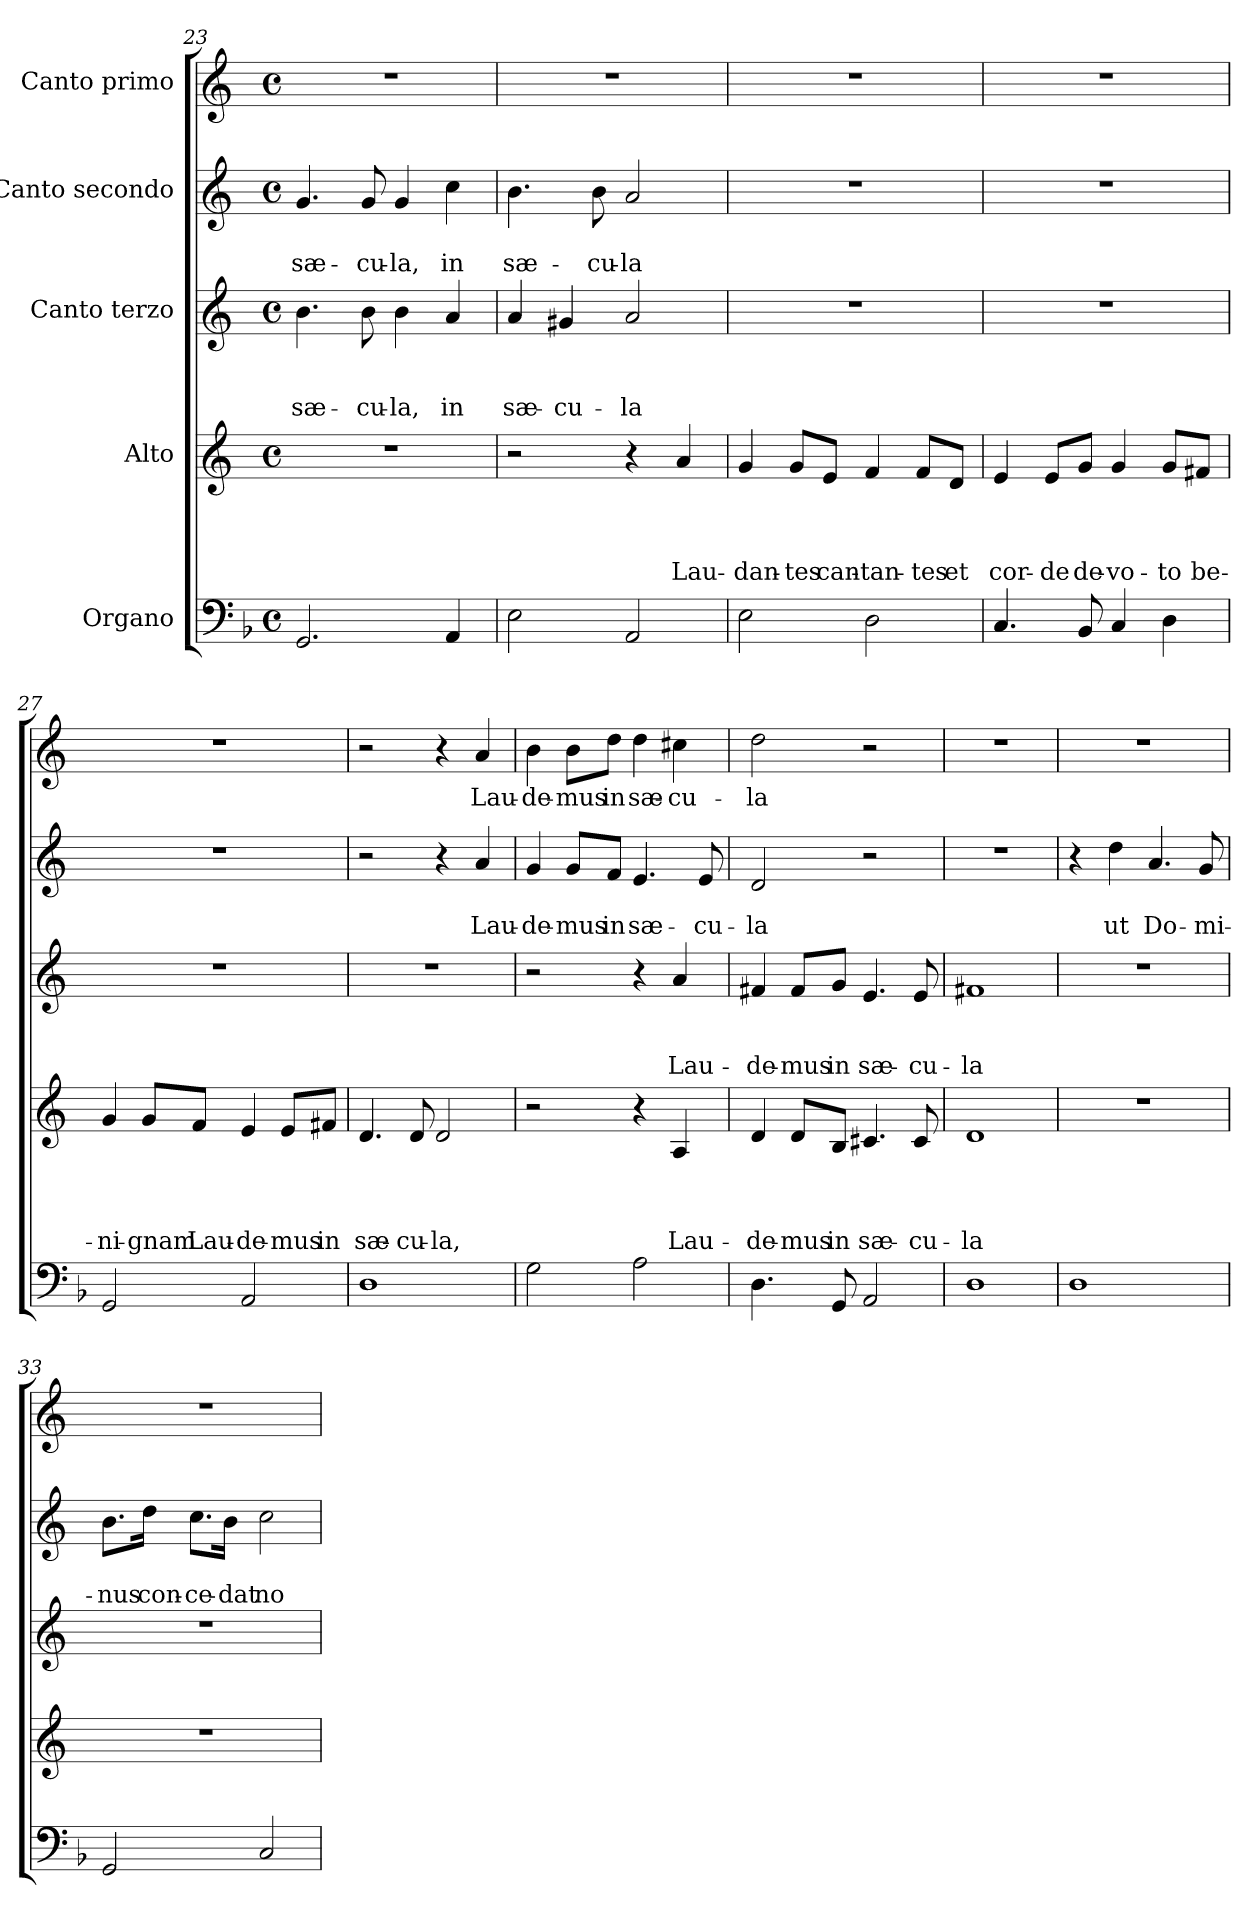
**kern	**kern	**text	**text	**text	**text	**kern	**text	**text	**text	**kern	**text	**text	**kern	**text
*part5	*part4	*part4	*part4	*part4	*part4	*part3	*part3	*part3	*part3	*part2	*part2	*part2	*part1	*part1
*staff5	*staff4	*staff4	*staff4	*staff4	*staff4	*staff3	*staff3	*staff3	*staff3	*staff2	*staff2	*staff2	*staff1	*staff1
*I"Organo	*I"Alto	*	*	*	*	*I"Canto terzo	*	*	*	*I"Canto secondo	*	*	*I"Canto primo	*
*clefF4	*clefG2	*	*	*	*	*clefG2	*	*	*	*clefG2	*	*	*clefG2	*
*	*ITrd-3c-5	*	*	*	*	*ITrd-3c-5	*	*	*	*ITrd-3c-5	*	*	*ITrd-3c-5	*
*k[b-]	*k[b-]	*	*	*	*	*k[b-]	*	*	*	*k[b-]	*	*	*k[b-]	*
*F:	*F:	*	*	*	*	*F:	*	*	*	*F:	*	*	*F:	*
*M4/4	*M4/4	*	*	*	*	*M4/4	*	*	*	*M4/4	*	*	*M4/4	*
*met(c)	*met(c)	*	*	*	*	*met(c)	*	*	*	*met(c)	*	*	*met(c)	*
=23	=23	=23	=23	=23	=23	=23	=23	=23	=23	=23	=23	=23	=23	=23
!	!	!	!	!	!	!	!	!	!LO:LY:b	!	!	!LO:LY:b	!	!
2.GG/	1r	.	.	.	.	4.ee\	.	.	sæ-	4.cc/	.	sæ-	1r	.
!	!	!	!	!	!	!	!	!	!LO:LY:b	!	!	!LO:LY:b	!	!
.	.	.	.	.	.	8ee\	.	.	-cu-	8cc/	.	-cu-	.	.
!	!	!	!	!	!	!	!	!	!LO:LY:b:rj	!	!	!LO:LY:b:rj	!	!
.	.	.	.	.	.	4ee\	.	.	-la,	4cc/	.	-la,	.	.
!	!	!	!	!	!	!	!	!	!LO:LY:b	!	!	!LO:LY:b	!	!
4AA/	.	.	.	.	.	4dd/	.	.	in	4ff\	.	in	.	.
=24	=24	=24	=24	=24	=24	=24	=24	=24	=24	=24	=24	=24	=24	=24
!	!	!	!	!	!	!	!	!	!LO:LY:b	!	!	!LO:LY:b	!	!
2E\	2r	.	.	.	.	4dd/	.	.	sæ-	4.ee\	.	sæ-	1r	.
!	!	!	!	!	!	!	!	!	!LO:LY:b	!	!	!	!	!
.	.	.	.	.	.	4cc#X/	.	.	-cu-	.	.	.	.	.
!	!	!	!	!	!	!	!	!	!	!	!	!LO:LY:b	!	!
.	.	.	.	.	.	.	.	.	.	8ee\	.	-cu-	.	.
!	!	!	!	!	!	!	!	!	!LO:LY:b	!	!	!LO:LY:b:rj	!	!
2AA/	4r	.	.	.	.	2dd/	.	.	-la	2dd/	.	-la	.	.
!	!	!	!	!	!LO:LY:b	!	!	!	!	!	!	!	!	!
.	4dd/	.	.	.	Lau-	.	.	.	.	.	.	.	.	.
!!LO:LB:g=z
=25	=25	=25	=25	=25	=25	=25	=25	=25	=25	=25	=25	=25	=25	=25
!	!	!	!	!	!LO:LY:b	!	!	!	!	!	!	!	!	!
2E\	4cc/	.	.	.	-dan-	1r	.	.	.	1r	.	.	1r	.
!	!	!	!	!	!LO:LY:b:rj	!	!	!	!	!	!	!	!	!
.	8cc/L	.	.	.	-tes	.	.	.	.	.	.	.	.	.
!	!	!	!	!	!LO:LY:b	!	!	!	!	!	!	!	!	!
.	8a/J	.	.	.	can-	.	.	.	.	.	.	.	.	.
!	!	!	!	!	!LO:LY:b	!	!	!	!	!	!	!	!	!
2D\	4b-/	.	.	.	-tan-	.	.	.	.	.	.	.	.	.
!	!	!	!	!	!LO:LY:b	!	!	!	!	!	!	!	!	!
.	8b-/L	.	.	.	-tes	.	.	.	.	.	.	.	.	.
!	!	!	!	!	!LO:LY:b	!	!	!	!	!	!	!	!	!
.	8g/J	.	.	.	et	.	.	.	.	.	.	.	.	.
=26	=26	=26	=26	=26	=26	=26	=26	=26	=26	=26	=26	=26	=26	=26
!	!	!	!	!	!LO:LY:b	!	!	!	!	!	!	!	!	!
4.C/	4a/	.	.	.	cor-	1r	.	.	.	1r	.	.	1r	.
!	!	!	!	!	!LO:LY:b	!	!	!	!	!	!	!	!	!
.	8a/L	.	.	.	-de	.	.	.	.	.	.	.	.	.
!	!	!	!	!	!LO:LY:b	!	!	!	!	!	!	!	!	!
8BB-/	8cc/J	.	.	.	de-	.	.	.	.	.	.	.	.	.
!	!	!	!	!	!LO:LY:b:rj	!	!	!	!	!	!	!	!	!
4C/	4cc/	.	.	.	-vo-	.	.	.	.	.	.	.	.	.
!	!	!	!	!	!LO:LY:b	!	!	!	!	!	!	!	!	!
4D\	8cc/L	.	.	.	-to	.	.	.	.	.	.	.	.	.
!	!	!	!	!	!LO:LY:b	!	!	!	!	!	!	!	!	!
.	8bn/J	.	.	.	be-	.	.	.	.	.	.	.	.	.
=27	=27	=27	=27	=27	=27	=27	=27	=27	=27	=27	=27	=27	=27	=27
!	!	!	!	!	!LO:LY:b	!	!	!	!	!	!	!	!	!
2GG/	4cc/	.	.	.	-ni-	1r	.	.	.	1r	.	.	1r	.
!	!	!	!	!	!LO:LY:b	!	!	!	!	!	!	!	!	!
.	8cc/L	.	.	.	-gnam	.	.	.	.	.	.	.	.	.
!	!	!	!	!	!LO:LY:b	!	!	!	!	!	!	!	!	!
.	8b-/J	.	.	.	Lau-	.	.	.	.	.	.	.	.	.
!	!	!	!	!	!LO:LY:b	!	!	!	!	!	!	!	!	!
2AA/	4a/	.	.	.	-de-	.	.	.	.	.	.	.	.	.
!	!	!	!	!	!LO:LY:b:rj	!	!	!	!	!	!	!	!	!
.	8a/L	.	.	.	-mus	.	.	.	.	.	.	.	.	.
!	!	!	!	!	!LO:LY:b	!	!	!	!	!	!	!	!	!
.	8bn/J	.	.	.	in	.	.	.	.	.	.	.	.	.
=28	=28	=28	=28	=28	=28	=28	=28	=28	=28	=28	=28	=28	=28	=28
!	!	!	!	!	!LO:LY:b	!	!	!	!	!	!	!	!	!
1D	4.g/	.	.	.	sæ-	1r	.	.	.	2r	.	.	2r	.
!	!	!	!	!	!LO:LY:b	!	!	!	!	!	!	!	!	!
.	8g/	.	.	.	-cu-	.	.	.	.	.	.	.	.	.
!	!	!	!	!	!LO:LY:b:rj	!	!	!	!	!	!	!	!	!
.	2g/	.	.	.	-la,	.	.	.	.	4r	.	.	4r	.
!	!	!	!	!	!	!	!	!	!	!	!	!LO:LY:b	!	!LO:LY:b
.	.	.	.	.	.	.	.	.	.	4dd/	.	Lau-	4dd/	Lau-
=29	=29	=29	=29	=29	=29	=29	=29	=29	=29	=29	=29	=29	=29	=29
!	!	!	!	!	!	!	!	!	!	!	!	!LO:LY:b	!	!LO:LY:b
2G\	2r	.	.	.	.	2r	.	.	.	4cc/	.	-de-	4ee\	-de-
!	!	!	!	!	!	!	!	!	!	!	!	!LO:LY:b	!	!LO:LY:b
.	.	.	.	.	.	.	.	.	.	8cc/L	.	-mus	8ee\L	-mus
!	!	!	!	!	!	!	!	!	!	!	!	!LO:LY:b	!	!LO:LY:b
.	.	.	.	.	.	.	.	.	.	8b-/J	.	in	8gg\J	in
!	!	!	!	!	!	!	!	!	!	!	!	!LO:LY:b	!	!LO:LY:b
2A\	4r	.	.	.	.	4r	.	.	.	4.a/	.	sæ-	4gg\	sæ-
!	!	!	!	!	!LO:LY:b	!	!	!	!LO:LY:b	!	!	!	!	!LO:LY:b
.	4d/	.	.	.	Lau-	4dd/	.	.	Lau-	.	.	.	4ff#X\	-cu-
!	!	!	!	!	!	!	!	!	!	!	!	!LO:LY:b	!	!
.	.	.	.	.	.	.	.	.	.	8a/	.	-cu-	.	.
!!LO:PB:g=z
=30	=30	=30	=30	=30	=30	=30	=30	=30	=30	=30	=30	=30	=30	=30
!	!	!	!	!	!LO:LY:b	!	!	!	!LO:LY:b	!	!	!LO:LY:b	!	!LO:LY:b
4.D\	4g/	.	.	.	-de-	4bn/	.	.	-de-	2g/	.	-la	2gg\	-la
!	!	!	!	!	!LO:LY:b	!	!	!	!LO:LY:b	!	!	!	!	!
.	8g/L	.	.	.	-mus	8b/L	.	.	-mus	.	.	.	.	.
!	!	!	!	!	!LO:LY:b	!	!	!	!LO:LY:b	!	!	!	!	!
8GG/	8e/J	.	.	.	in	8cc/J	.	.	in	.	.	.	.	.
!	!	!	!	!	!LO:LY:b	!	!	!	!LO:LY:b	!	!	!	!	!
2AA/	4.f#X/	.	.	.	sæ-	4.a/	.	.	sæ-	2r	.	.	2r	.
!	!	!	!	!	!LO:LY:b	!	!	!	!LO:LY:b	!	!	!	!	!
.	8f#/	.	.	.	-cu-	8a/	.	.	-cu-	.	.	.	.	.
=31	=31	=31	=31	=31	=31	=31	=31	=31	=31	=31	=31	=31	=31	=31
!	!	!	!	!	!LO:LY:b	!	!	!	!LO:LY:b	!	!	!	!	!
1D	1g	.	.	.	-la	1bn	.	.	-la	1r	.	.	1r	.
=32	=32	=32	=32	=32	=32	=32	=32	=32	=32	=32	=32	=32	=32	=32
1D	1r	.	.	.	.	1r	.	.	.	4r	.	.	1r	.
!	!	!	!	!	!	!	!	!	!	!	!	!LO:LY:b	!	!
.	.	.	.	.	.	.	.	.	.	4gg\	.	ut	.	.
!	!	!	!	!	!	!	!	!	!	!	!	!LO:LY:b	!	!
.	.	.	.	.	.	.	.	.	.	4.dd/	.	Do-	.	.
!	!	!	!	!	!	!	!	!	!	!	!	!LO:LY:b	!	!
.	.	.	.	.	.	.	.	.	.	8cc/	.	-mi-	.	.
=33	=33	=33	=33	=33	=33	=33	=33	=33	=33	=33	=33	=33	=33	=33
!	!	!	!	!	!	!	!	!	!	!	!	!LO:LY:b	!	!
2GG/	1r	.	.	.	.	1r	.	.	.	8.ee\L	.	-nus	1r	.
!	!	!	!	!	!	!	!	!	!	!	!	!LO:LY:b	!	!
.	.	.	.	.	.	.	.	.	.	16gg\Jk	.	con-	.	.
!	!	!	!	!	!	!	!	!	!	!	!	!LO:LY:b:rj	!	!
.	.	.	.	.	.	.	.	.	.	8.ff\L	.	-ce-	.	.
!	!	!	!	!	!	!	!	!	!	!	!	!LO:LY:b	!	!
.	.	.	.	.	.	.	.	.	.	16ee\Jk	.	-dat	.	.
!	!	!	!	!	!	!	!	!	!	!	!	!LO:LY:b	!	!
2C/	.	.	.	.	.	.	.	.	.	2ff\	.	no-	.	.
=	=	=	=	=	=	=	=	=	=	=	=	=	=	=
*-	*-	*-	*-	*-	*-	*-	*-	*-	*-	*-	*-	*-	*-	*-
